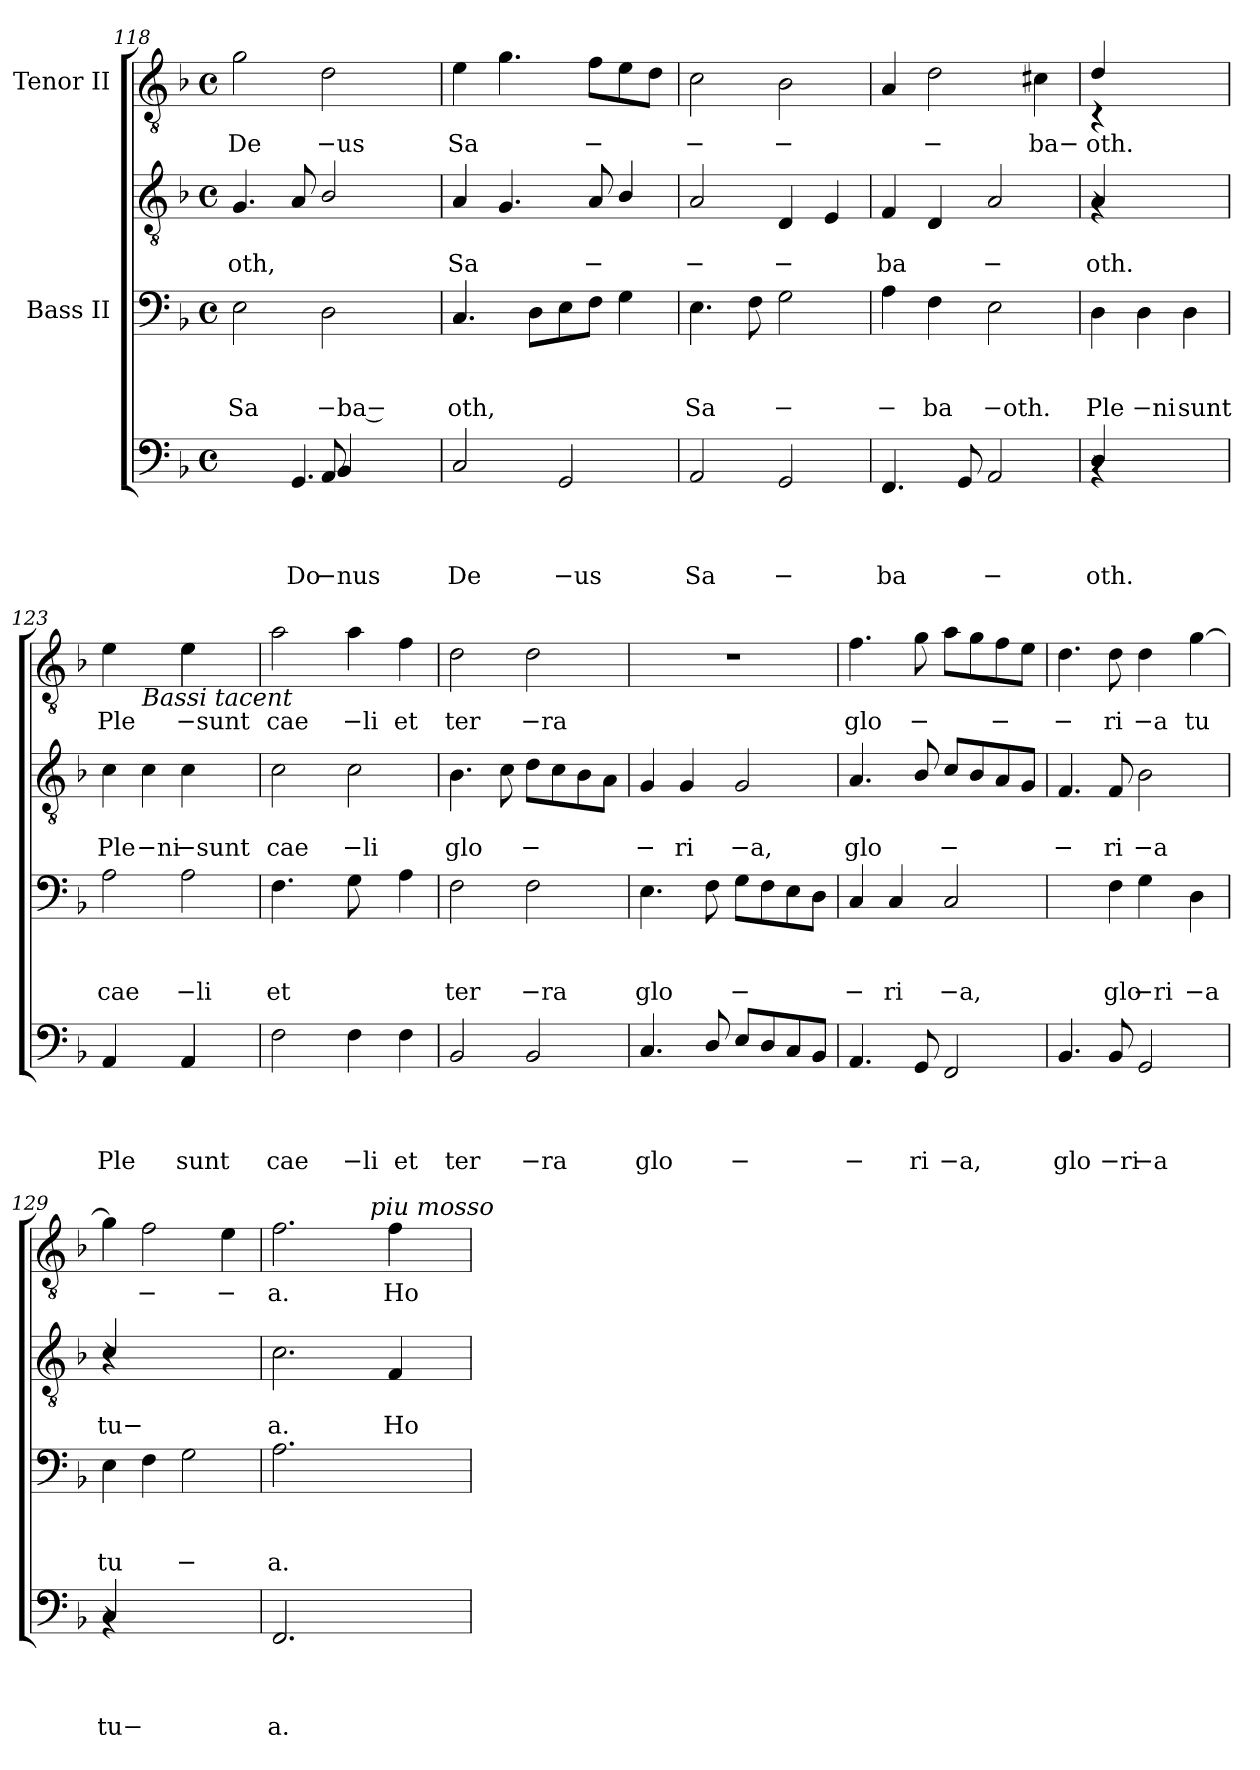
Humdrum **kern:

**kern	**text	**text	**text	**text	**kern	**text	**text	**text	**kern	**text	**text	**kern	**text
*part4	*part4	*part4	*part4	*part4	*part3	*part3	*part3	*part3	*part2	*part2	*part2	*part1	*part1
*staff4	*staff4	*staff4	*staff4	*staff4	*staff3	*staff3	*staff3	*staff3	*staff2	*staff2	*staff2	*staff1	*staff1
*	*	*	*	*	*I"Bass II	*	*	*	*	*	*	*I"Tenor II	*
!!LO:LB:g=z
*clefF4	*	*	*	*	*clefF4	*	*	*	*clefGv2	*	*	*clefGv2	*
*k[b-]	*	*	*	*	*k[b-]	*	*	*	*k[b-]	*	*	*k[b-]	*
*F:	*	*	*	*	*F:	*	*	*	*F:	*	*	*F:	*
*M4/4	*	*	*	*	*M4/4	*	*	*	*M4/4	*	*	*M4/4	*
*met(c)	*	*	*	*	*met(c)	*	*	*	*met(c)	*	*	*met(c)	*
=118	=118	=118	=118	=118	=118	=118	=118	=118	=118	=118	=118	=118	=118
*^	*	*	*	*	*	*	*	*	*	*	*	*	*
*	*^	*	*	*	*	*	*	*	*	*	*	*	*	*
!	!	!	!	!	!	!	!	!	!	!LO:LY:b	!	!	!LO:LY:b	!	!LO:LY:b
4.ryy	2ryy	2ryy	.	.	.	.	2E\	.	.	Sa	4.G/	.	oth,	2g\	De
!	!	!	!	!	!	!LO:LY:b	!	!	!	!	!	!	!	!	!
4.GG/	.	.	.	.	.	Do	.	.	.	.	8A/	.	.	.	.
!	!	!	!	!	!	!LO:LY:b:rj	!	!	!	!	!	!	!	!	!
!	!	!	!	!	!	!LO:LY:b:rj	!	!	!	!LO:LY:b:rj	!	!	!	!	!LO:LY:b:rj
.	8AA/	4BB-/	.	.	.	−nus	2D\	.	.	−ba −	2B-/	.	.	2d\	−us
.	4ryy	.	.	.	.	.	.	.	.	.	.	.	.	.	.
4ryy	.	4ryy	.	.	.	.	.	.	.	.	.	.	.	.	.
.	8ryy	.	.	.	.	.	.	.	.	.	.	.	.	.	.
*	*v	*v	*	*	*	*	*	*	*	*	*	*	*	*	*
=119	=119	=119	=119	=119	=119	=119	=119	=119	=119	=119	=119	=119	=119	=119
!	!	!	!	!	!LO:LY:b	!	!	!	!LO:LY:b	!	!	!LO:LY:b	!	!LO:LY:b
*v	*v	*	*	*	*	*	*	*	*	*	*	*	*	*
2C/	.	.	.	De	4.C/	.	.	oth,	4A/	.	Sa	4e\	Sa
.	.	.	.	.	.	.	.	.	4.G/	.	.	4.g\	.
.	.	.	.	.	8D\L	.	.	.	.	.	.	.	.
!	!	!	!	!LO:LY:b:rj	!	!	!	!	!	!	!	!	!
2GG/	.	.	.	−us	8E\	.	.	.	.	.	.	.	.
!	!	!	!	!	!	!	!	!	!	!	!LO:LY:b	!	!LO:LY:b
.	.	.	.	.	8F\J	.	.	.	8A/	.	−	8f\L	−
.	.	.	.	.	4G\	.	.	.	4B-/	.	.	8e\	.
.	.	.	.	.	.	.	.	.	.	.	.	8d\J	.
=120	=120	=120	=120	=120	=120	=120	=120	=120	=120	=120	=120	=120	=120
!	!	!	!	!LO:LY:b	!	!	!	!LO:LY:b	!	!	!LO:LY:b	!	!LO:LY:b
2AA/	.	.	.	Sa	4.E\	.	.	Sa	2A/	.	−	2c\	−
.	.	.	.	.	8F\	.	.	.	.	.	.	.	.
!	!	!	!	!LO:LY:b	!	!	!	!LO:LY:b	!	!	!LO:LY:b	!	!LO:LY:b
2GG/	.	.	.	−	2G\	.	.	−	4D/	.	−	2B-\	−
.	.	.	.	.	.	.	.	.	4E/	.	.	.	.
=121	=121	=121	=121	=121	=121	=121	=121	=121	=121	=121	=121	=121	=121
!	!	!	!	!LO:LY:b	!	!	!	!LO:LY:b	!	!	!LO:LY:b	!	!
4.FF/	.	.	.	ba	4A\	.	.	−	4F/	.	ba	4A/	.
!	!	!	!	!	!	!	!	!LO:LY:b	!	!	!	!	!LO:LY:b
.	.	.	.	.	4F\	.	.	ba	4D/	.	.	2d\	−
8GG/	.	.	.	.	.	.	.	.	.	.	.	.	.
!	!	!	!	!LO:LY:b	!	!	!	!LO:LY:b:rj	!	!	!LO:LY:b	!	!
2AA/	.	.	.	−	2E\	.	.	−oth.	2A/	.	−	.	.
!	!	!	!	!	!	!	!	!	!	!	!	!	!LO:LY:b
.	.	.	.	.	.	.	.	.	.	.	.	4c#X\	ba−
=122	=122	=122	=122	=122	=122	=122	=122	=122	=122	=122	=122	=122	=122
!LO:N:head=solid	!	!	!	!LO:LY:b	!	!	!	!LO:LY:b	!LO:N:head=solid	!	!LO:LY:b	!LO:N:head=solid	!LO:LY:b
*^	*	*	*	*	*	*	*	*	*^	*	*	*^	*
4D/	4rBB	.	.	.	oth.	4D\	.	.	Ple	4A/	4rF	.	oth.	4d/	4rC	oth.
!	!	!	!	!	!	!	!	!	!LO:LY:b:rj	!	!	!	!	!	!	!
2ryy	2ryy	.	.	.	.	4D\	.	.	−ni	2ryy	2ryy	.	.	2ryy	2ryy	.
!	!	!	!	!	!	!	!	!	!LO:LY:b	!	!	!	!	!	!	!
.	.	.	.	.	.	4D\	.	.	sunt	.	.	.	.	.	.	.
*	*	*	*	*	*	*	*	*	*	*v	*v	*	*	*	*	*
!!LO:PB:g=z	!!
=123	=123	=123	=123	=123	=123	=123	=123	=123	=123	=123	=123	=123	=123	=123	=123
!	!	!	!	!	!LO:LY:b	!	!	!	!LO:LY:b	!	!	!LO:LY:b	!	!	!LO:LY:b
4AA/	2ryy	.	.	.	Ple	2A\	.	.	cae	4c\	.	Ple	4e\	2ryy	Ple
!	!	!	!	!	!	!	!	!	!	!	!	!	!LO:TX:b:i:t=Bassi tacent	!	!
!	!	!	!	!	!	!	!	!	!	!	!	!LO:LY:b:rj	!	!	!
4ryy	.	.	.	.	.	.	.	.	.	4c\	.	−ni	4ryy	.	.
!	!	!	!	!	!LO:LY:b:rj	!	!	!	!	!	!	!	!	!	!
!	!	!	!	!	!LO:LY:b	!	!	!	!LO:LY:b:rj	!	!	!LO:LY:b:rj	!	!	!LO:LY:b:rj
!	!	!	!	!	!	!	!	!	!	!	!	!	!	!	!LO:LY:b:rj
4AA/	4AA/	.	.	.	sunt	2A\	.	.	−li	4c\	.	−sunt	4e\	4e\	−sunt
4ryy	4ryy	.	.	.	.	.	.	.	.	4ryy	.	.	4ryy	4ryy	.
=124	=124	=124	=124	=124	=124	=124	=124	=124	=124	=124	=124	=124	=124	=124	=124
!	!	!	!	!	!LO:LY:b	!	!	!	!LO:LY:b	!	!	!LO:LY:b	!	!	!LO:LY:b
*v	*v	*	*	*	*	*	*	*	*	*	*	*	*v	*v	*
2F\	.	.	.	cae	4.F\	.	.	et	2c\	.	cae	2a\	cae
.	.	.	.	.	8ryy	.	.	.	.	.	.	.	.
!	!	!	!	!LO:LY:b:rj	!	!	!	!	!	!	!LO:LY:b:rj	!	!LO:LY:b:rj
4F\	.	.	.	−li	8G\	.	.	.	2c\	.	−li	4a\	−li
.	.	.	.	.	8ryy	.	.	.	.	.	.	.	.
!	!	!	!	!LO:LY:b	!	!	!	!	!	!	!	!	!LO:LY:b
4F\	.	.	.	et	4A\	.	.	.	.	.	.	4f\	et
=125	=125	=125	=125	=125	=125	=125	=125	=125	=125	=125	=125	=125	=125
!	!	!	!	!LO:LY:b	!	!	!	!LO:LY:b	!	!	!LO:LY:b	!	!LO:LY:b
2BB-/	.	.	.	ter	2F\	.	.	ter	4.B-\	.	glo	2d\	ter
.	.	.	.	.	.	.	.	.	8c\	.	.	.	.
!	!	!	!	!LO:LY:b:rj	!	!	!	!LO:LY:b:rj	!	!	!LO:LY:b	!	!LO:LY:b:rj
2BB-/	.	.	.	−ra	2F\	.	.	−ra	8d\L	.	−	2d\	−ra
.	.	.	.	.	.	.	.	.	8c\	.	.	.	.
.	.	.	.	.	.	.	.	.	8B-\	.	.	.	.
.	.	.	.	.	.	.	.	.	8A\J	.	.	.	.
=126	=126	=126	=126	=126	=126	=126	=126	=126	=126	=126	=126	=126	=126
!	!	!	!	!LO:LY:b	!	!	!	!LO:LY:b	!	!	!LO:LY:b	!	!
4.C/	.	.	.	glo	4.E\	.	.	glo	4G/	.	−	1r	.
!	!	!	!	!	!	!	!	!	!	!	!LO:LY:b	!	!
.	.	.	.	.	.	.	.	.	4G/	.	ri	.	.
8D/	.	.	.	.	8F\	.	.	.	.	.	.	.	.
!	!	!	!	!LO:LY:b	!	!	!	!LO:LY:b	!	!	!LO:LY:b:rj	!	!
8E/L	.	.	.	−	8G\L	.	.	−	2G/	.	−a,	.	.
8D/	.	.	.	.	8F\	.	.	.	.	.	.	.	.
8C/	.	.	.	.	8E\	.	.	.	.	.	.	.	.
8BB-/J	.	.	.	.	8D\J	.	.	.	.	.	.	.	.
=127	=127	=127	=127	=127	=127	=127	=127	=127	=127	=127	=127	=127	=127
!	!	!	!	!LO:LY:b	!	!	!	!LO:LY:b	!	!	!LO:LY:b	!	!LO:LY:b
4.AA/	.	.	.	−	4C/	.	.	−	4.A/	.	glo	4.f\	glo
!	!	!	!	!	!	!	!	!LO:LY:b	!	!	!	!	!
.	.	.	.	.	4C/	.	.	ri	.	.	.	.	.
!	!	!	!	!LO:LY:b	!	!	!	!	!	!	!	!	!LO:LY:b
8GG/	.	.	.	ri	.	.	.	.	8B-/	.	.	8g\	−
!	!	!	!	!LO:LY:b:rj	!	!	!	!LO:LY:b:rj	!	!	!LO:LY:b	!	!
2FF/	.	.	.	−a,	2C/	.	.	−a,	8c/L	.	−	8a\L	.
.	.	.	.	.	.	.	.	.	8B-/	.	.	8g\	.
!	!	!	!	!	!	!	!	!	!	!	!	!	!LO:LY:b
.	.	.	.	.	.	.	.	.	8A/	.	.	8f\	−
.	.	.	.	.	.	.	.	.	8G/J	.	.	8e\J	.
!!LO:LB:g=z
=128	=128	=128	=128	=128	=128	=128	=128	=128	=128	=128	=128	=128	=128
!	!	!	!	!LO:LY:b	!	!	!	!	!	!	!LO:LY:b	!	!LO:LY:b
*	*	*	*	*	*^	*	*	*	*	*	*	*	*
4.BB-/	.	.	.	glo	4.ryy	2ryy	.	.	.	4.F/	.	−	4.d\	−
!	!	!	!	!LO:LY:b:rj	!	!	!	!	!LO:LY:b	!	!	!LO:LY:b	!	!LO:LY:b
8BB-/	.	.	.	−ri	4F\	.	.	.	glo	8F/	.	ri	8d\	ri
!	!	!	!	!LO:LY:b:rj	!	!	!	!	!LO:LY:b:rj	!	!	!LO:LY:b:rj	!	!LO:LY:b:rj
2GG/	.	.	.	−a	.	4G\	.	.	−ri	2B-\	.	−a	4d\	−a
.	.	.	.	.	4.ryy	.	.	.	.	.	.	.	.	.
!	!	!	!	!	!	!	!	!	!LO:LY:b:rj	!	!	!	!	!LO:LY:b
.	.	.	.	.	.	4D\	.	.	−a	.	.	.	[>4g\	tu
=129	=129	=129	=129	=129	=129	=129	=129	=129	=129	=129	=129	=129	=129	=129
!LO:N:head=solid	!	!	!	!LO:LY:b	!	!	!	!	!LO:LY:b	!LO:N:head=solid	!	!LO:LY:b	!	!
*^	*	*	*	*	*v	*v	*	*	*	*^	*	*	*	*
4C/	4rAA	.	.	.	tu−	4E\	.	.	tu	4c/	4rA	.	tu−	4g\]	.
!	!	!	!	!	!	!	!	!	!	!	!	!	!	!	!LO:LY:b
2.ryy	2.ryy	.	.	.	.	4F\	.	.	.	2.ryy	2.ryy	.	.	2f\	−
!	!	!	!	!	!	!	!	!	!LO:LY:b	!	!	!	!	!	!
.	.	.	.	.	.	2G\	.	.	−	.	.	.	.	.	.
!	!	!	!	!	!	!	!	!	!	!	!	!	!	!	!LO:LY:b
.	.	.	.	.	.	.	.	.	.	.	.	.	.	4e\	−
*v	*v	*	*	*	*	*	*	*	*	*v	*v	*	*	*	*
=130	=130	=130	=130	=130	=130	=130	=130	=130	=130	=130	=130	=130	=130
!	!	!	!	!LO:LY:b	!	!	!	!LO:LY:b	!	!	!LO:LY:b	!	!LO:LY:b
*	*	*	*	*	*	*	*	*	*	*	*	*^	*
2.FF/	.	.	.	a.	2.A\	.	.	a.	2.c\	.	a.	2.f\	2ryy	a.
.	.	.	.	.	.	.	.	.	.	.	.	.	8..ryy	.
!	!	!	!	!	!	!	!	!	!	!	!	!	!LO:TX:a:i:t=piu mosso	!
.	.	.	.	.	.	.	.	.	.	.	.	.	4ryy	.
!	!	!	!	!	!	!	!	!	!	!	!LO:LY:b	!	!	!LO:LY:b
4ryy	.	.	.	.	4ryy	.	.	.	4F/	.	Ho	4f\	.	Ho
.	.	.	.	.	.	.	.	.	.	.	.	.	32ryy	.
*	*	*	*	*	*	*	*	*	*	*	*	*v	*v	*
=	=	=	=	=	=	=	=	=	=	=	=	=	=
*-	*-	*-	*-	*-	*-	*-	*-	*-	*-	*-	*-	*-	*-
